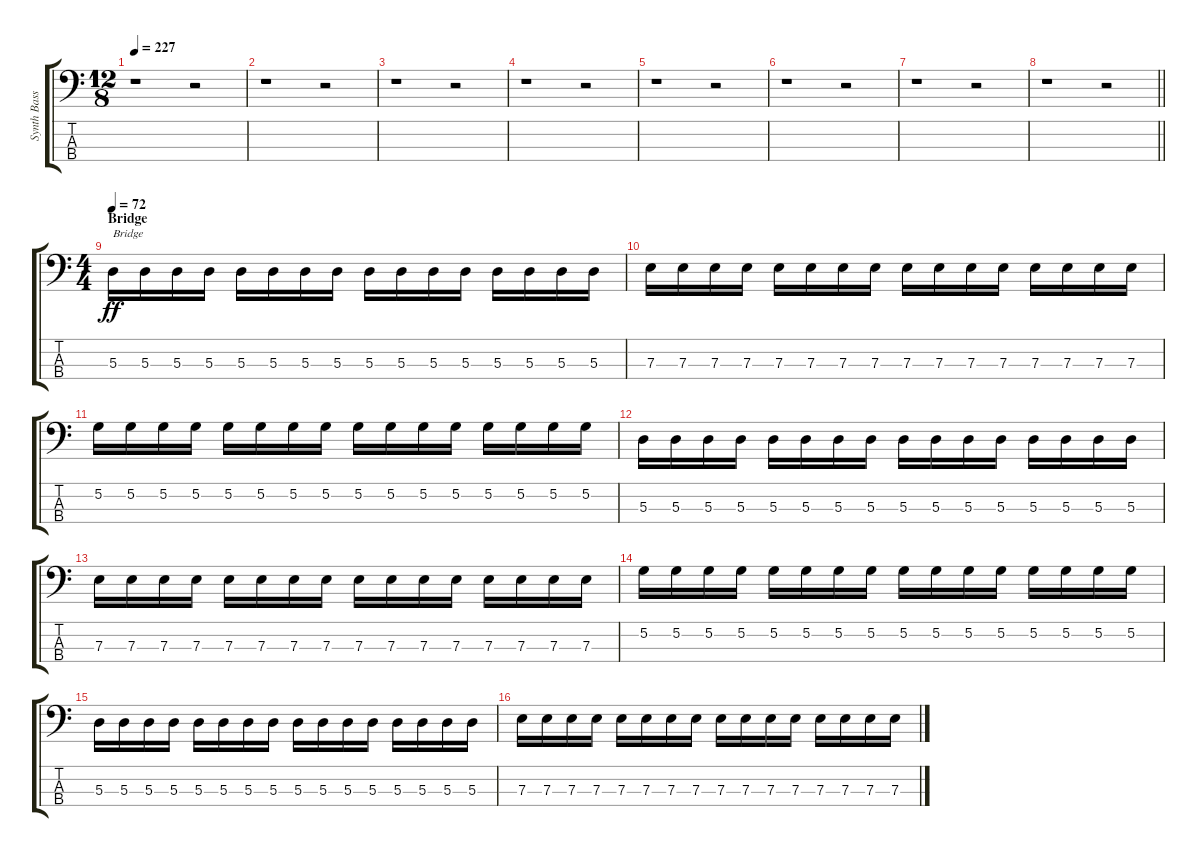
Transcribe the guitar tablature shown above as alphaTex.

\track ("Synth Bass" "Synth Bass") {instrument synthbass2}
\staff {score tabs}
\tuning (G2 D2 A1 E1) {hide}
\ts (12 8)
\tempo 227
\clef f4
\ks c
r.1{dy ff} r.2 |
r.1 r.2 |
r.1 r.2 |
r.1 r.2 |
r.1 r.2 |
r.1 r.2 |
r.1 r.2 |
\barLineRight lightlight
r.1 r.2 |
\ts (4 4)
\section ("" "Bridge")
\tempo 72
5.3.16{txt "Bridge" volume 16 instrument synthbass1} 5.3.16 5.3.16 5.3.16 5.3.16 5.3.16 5.3.16 5.3.16 5.3.16 5.3.16 5.3.16 5.3.16 5.3.16 5.3.16 5.3.16 5.3.16 |
7.3.16 7.3.16 7.3.16 7.3.16 7.3.16 7.3.16 7.3.16 7.3.16 7.3.16 7.3.16 7.3.16 7.3.16 7.3.16 7.3.16 7.3.16 7.3.16 |
5.2.16 5.2.16 5.2.16 5.2.16 5.2.16 5.2.16 5.2.16 5.2.16 5.2.16 5.2.16 5.2.16 5.2.16 5.2.16 5.2.16 5.2.16 5.2.16 |
5.3.16 5.3.16 5.3.16 5.3.16 5.3.16 5.3.16 5.3.16 5.3.16 5.3.16 5.3.16 5.3.16 5.3.16 5.3.16 5.3.16 5.3.16 5.3.16 |
7.3.16 7.3.16 7.3.16 7.3.16 7.3.16 7.3.16 7.3.16 7.3.16 7.3.16 7.3.16 7.3.16 7.3.16 7.3.16 7.3.16 7.3.16 7.3.16 |
5.2.16 5.2.16 5.2.16 5.2.16 5.2.16 5.2.16 5.2.16 5.2.16 5.2.16 5.2.16 5.2.16 5.2.16 5.2.16 5.2.16 5.2.16 5.2.16 |
5.3.16 5.3.16 5.3.16 5.3.16 5.3.16 5.3.16 5.3.16 5.3.16 5.3.16 5.3.16 5.3.16 5.3.16 5.3.16 5.3.16 5.3.16 5.3.16 |
7.3.16 7.3.16 7.3.16 7.3.16 7.3.16 7.3.16 7.3.16 7.3.16 7.3.16 7.3.16 7.3.16 7.3.16 7.3.16 7.3.16 7.3.16 7.3.16
